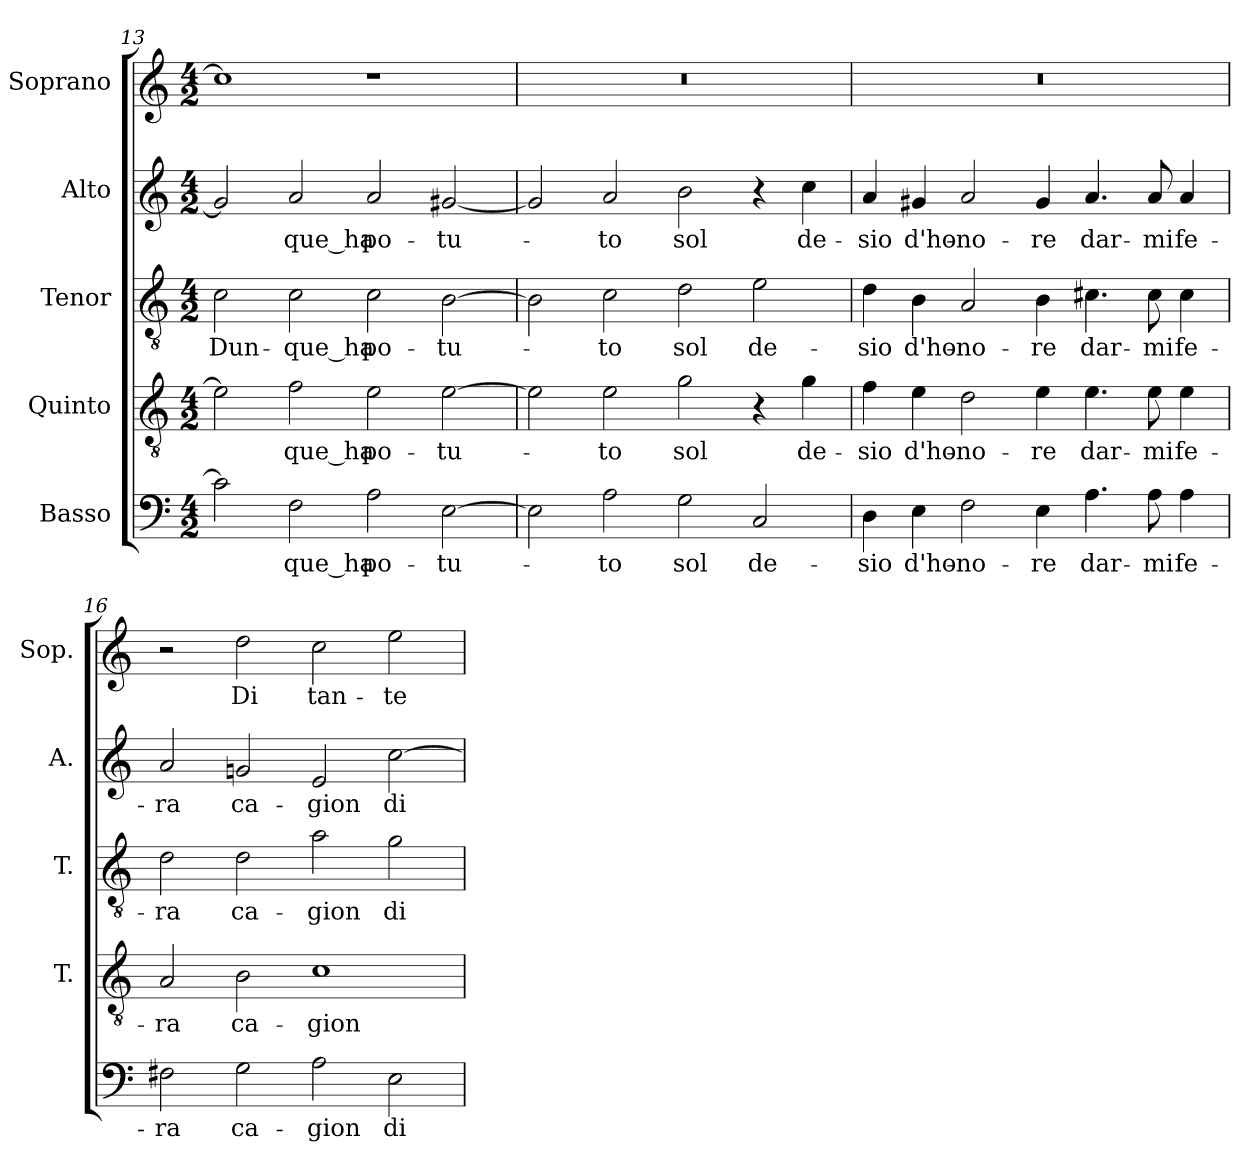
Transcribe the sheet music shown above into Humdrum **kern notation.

**kern	**text	**kern	**text	**kern	**text	**kern	**text	**kern	**text
*part5	*part5	*part4	*part4	*part3	*part3	*part2	*part2	*part1	*part1
*staff5	*staff5	*staff4	*staff4	*staff3	*staff3	*staff2	*staff2	*staff1	*staff1
*I"Basso	*	*I"Quinto	*	*I"Tenor	*	*I"Alto	*	*I"Soprano	*
*	*	*I'T.	*	*I'T.	*	*I'A.	*	*I'Sop.	*
*clefF4	*	*clefGv2	*	*clefGv2	*	*clefG2	*	*clefG2	*
*	*	*ITrd7c12	*	*ITrd7c12	*	*	*	*	*
*k[]	*	*k[]	*	*k[]	*	*k[]	*	*k[]	*
*C:	*	*C:	*	*C:	*	*C:	*	*C:	*
*M4/2	*	*M4/2	*	*M4/2	*	*M4/2	*	*M4/2	*
=13	=13	=13	=13	=13	=13	=13	=13	=13	=13
!	!	!	!	!	!LO:LY:b:color=#000000	!	!	!	!
2ci\]	.	2Ei\]	.	2Ci\	Dun-	2gi/]	.	1cci]	.
!	!LO:LY:b:color=#000000	!	!	!	!	!	!	!	!
!	!	!	!LO:LY:b:color=#000000	!	!	!	!	!	!
!	!	!	!	!	!LO:LY:b:color=#000000	!	!	!	!
!	!	!	!	!	!	!	!LO:LY:b:color=#000000	!	!
2Fi\	-que_ha	2Fi\	-que_ha	2Ci\	-que_ha	2ai/	-que_ha	.	.
!	!LO:LY:b:color=#000000	!	!	!	!	!	!	!	!
!	!	!	!LO:LY:b:color=#000000	!	!	!	!	!	!
!	!	!	!	!	!LO:LY:b:color=#000000	!	!	!	!
!	!	!	!	!	!	!	!LO:LY:b:color=#000000	!	!
2Ai\	po-	2Ei\	po-	2Ci\	po-	2ai/	po-	1r	.
!	!LO:LY:b:color=#000000	!	!	!	!	!	!	!	!
!	!	!	!LO:LY:b:color=#000000	!	!	!	!	!	!
!	!	!	!	!	!LO:LY:b:color=#000000	!	!	!	!
!	!	!	!	!	!	!	!LO:LY:b:color=#000000	!	!
[2Ei\	-tu-	[2Ei\	-tu-	[2BBi\	-tu-	[2g#Xi/	-tu-	.	.
=14	=14	=14	=14	=14	=14	=14	=14	=14	=14
!	!	!	!	!	!	!	!	!LO:N:vis=1	!
2Ei\]	.	2Ei\]	.	2BBi\]	.	2g#i/]	.	0r	.
!	!LO:LY:b:color=#000000	!	!	!	!	!	!	!	!
!	!	!	!LO:LY:b:color=#000000	!	!	!	!	!	!
!	!	!	!	!	!LO:LY:b:color=#000000	!	!	!	!
!	!	!	!	!	!	!	!LO:LY:b:color=#000000	!	!
2Ai\	-to	2Ei\	-to	2Ci\	-to	2ai/	-to	.	.
!	!LO:LY:b:color=#000000	!	!	!	!	!	!	!	!
!	!	!	!LO:LY:b:color=#000000	!	!	!	!	!	!
!	!	!	!	!	!LO:LY:b:color=#000000	!	!	!	!
!	!	!	!	!	!	!	!LO:LY:b:color=#000000	!	!
2Gi\	sol	2Gi\	sol	2Di\	sol	2bi\	sol	.	.
!	!LO:LY:b:color=#000000	!	!	!	!	!	!	!	!
!	!	!	!	!	!LO:LY:b:color=#000000	!	!	!	!
2Ci/	de-	4r	.	2Ei\	de-	4r	.	.	.
!	!	!	!LO:LY:b:color=#000000	!	!	!	!	!	!
!	!	!	!	!	!	!	!LO:LY:b:color=#000000	!	!
.	.	4Gi\	de-	.	.	4cci\	de-	.	.
!!LO:PB:g=z
=15	=15	=15	=15	=15	=15	=15	=15	=15	=15
!	!LO:LY:b:color=#000000	!	!	!	!	!	!	!	!
!	!	!	!LO:LY:b:color=#000000	!	!	!	!	!	!
!	!	!	!	!	!LO:LY:b:color=#000000	!	!	!	!
!	!	!	!	!	!	!	!LO:LY:b:color=#000000	!LO:N:vis=1	!
4Di\	-sio	4Fi\	-sio	4Di\	-sio	4ai/	-sio	0r	.
!	!LO:LY:b:color=#000000	!	!	!	!	!	!	!	!
!	!	!	!LO:LY:b:color=#000000	!	!	!	!	!	!
!	!	!	!	!	!LO:LY:b:color=#000000	!	!	!	!
!	!	!	!	!	!	!	!LO:LY:b:color=#000000	!	!
4Ei\	d'ho-	4Ei\	d'ho-	4BBi\	d'ho-	4g#Xi/	d'ho-	.	.
!	!LO:LY:b:color=#000000	!	!	!	!	!	!	!	!
!	!	!	!LO:LY:b:color=#000000	!	!	!	!	!	!
!	!	!	!	!	!LO:LY:b:color=#000000	!	!	!	!
!	!	!	!	!	!	!	!LO:LY:b:color=#000000	!	!
2Fi\	-no-	2Di\	-no-	2AAi/	-no-	2ai/	-no-	.	.
!	!LO:LY:b:color=#000000	!	!	!	!	!	!	!	!
!	!	!	!LO:LY:b:color=#000000	!	!	!	!	!	!
!	!	!	!	!	!LO:LY:b:color=#000000	!	!	!	!
!	!	!	!	!	!	!	!LO:LY:b:color=#000000	!	!
4Ei\	-re	4Ei\	-re	4BBi\	-re	4g#i/	-re	.	.
!	!LO:LY:b:color=#000000	!	!	!	!	!	!	!	!
!	!	!	!LO:LY:b:color=#000000	!	!	!	!	!	!
!	!	!	!	!	!LO:LY:b:color=#000000	!	!	!	!
!	!	!	!	!	!	!	!LO:LY:b:color=#000000	!	!
4.Ai\	dar-	4.Ei\	dar-	4.C#Xi\	dar-	4.ai/	dar-	.	.
!	!LO:LY:b:color=#000000	!	!	!	!	!	!	!	!
!	!	!	!LO:LY:b:color=#000000	!	!	!	!	!	!
!	!	!	!	!	!LO:LY:b:color=#000000	!	!	!	!
!	!	!	!	!	!	!	!LO:LY:b:color=#000000	!	!
8Ai\	-mi	8Ei\	-mi	8C#i\	-mi	8ai/	-mi	.	.
!	!LO:LY:b:color=#000000	!	!	!	!	!	!	!	!
!	!	!	!LO:LY:b:color=#000000	!	!	!	!	!	!
!	!	!	!	!	!LO:LY:b:color=#000000	!	!	!	!
!	!	!	!	!	!	!	!LO:LY:b:color=#000000	!	!
4Ai\	fe-	4Ei\	fe-	4C#i\	fe-	4ai/	fe-	.	.
=16	=16	=16	=16	=16	=16	=16	=16	=16	=16
!	!LO:LY:b:color=#000000	!	!	!	!	!	!	!	!
!	!	!	!LO:LY:b:color=#000000	!	!	!	!	!	!
!	!	!	!	!	!LO:LY:b:color=#000000	!	!	!	!
!	!	!	!	!	!	!	!LO:LY:b:color=#000000	!	!
2F#Xi\	-ra	2AAi/	-ra	2Di\	-ra	2ai/	-ra	2r	.
!	!LO:LY:b:color=#000000	!	!	!	!	!	!	!	!
!	!	!	!LO:LY:b:color=#000000	!	!	!	!	!	!
!	!	!	!	!	!LO:LY:b:color=#000000	!	!	!	!
!	!	!	!	!	!	!	!LO:LY:b:color=#000000	!	!
!	!	!	!	!	!	!	!	!	!LO:LY:b:color=#000000
2Gi\	ca-	2BBi\	ca-	2Di\	ca-	2gni/	ca-	2ddi\	Di
!	!LO:LY:b:color=#000000	!	!	!	!	!	!	!	!
!	!	!	!LO:LY:b:color=#000000	!	!	!	!	!	!
!	!	!	!	!	!LO:LY:b:color=#000000	!	!	!	!
!	!	!	!	!	!	!	!LO:LY:b:color=#000000	!	!
!	!	!	!	!	!	!	!	!	!LO:LY:b:color=#000000
2Ai\	-gion	1Ci	-gion	2Ai\	-gion	2ei/	-gion	2cci\	tan-
!	!LO:LY:b:color=#000000	!	!	!	!	!	!	!	!
!	!	!	!	!	!LO:LY:b:color=#000000	!	!	!	!
!	!	!	!	!	!	!	!LO:LY:b:color=#000000	!	!
!	!	!	!	!	!	!	!	!	!LO:LY:b:color=#000000
2Ei\	di	.	.	2Gi\	di	[2cci\	di	2eei\	-te
=	=	=	=	=	=	=	=	=	=
*-	*-	*-	*-	*-	*-	*-	*-	*-	*-
